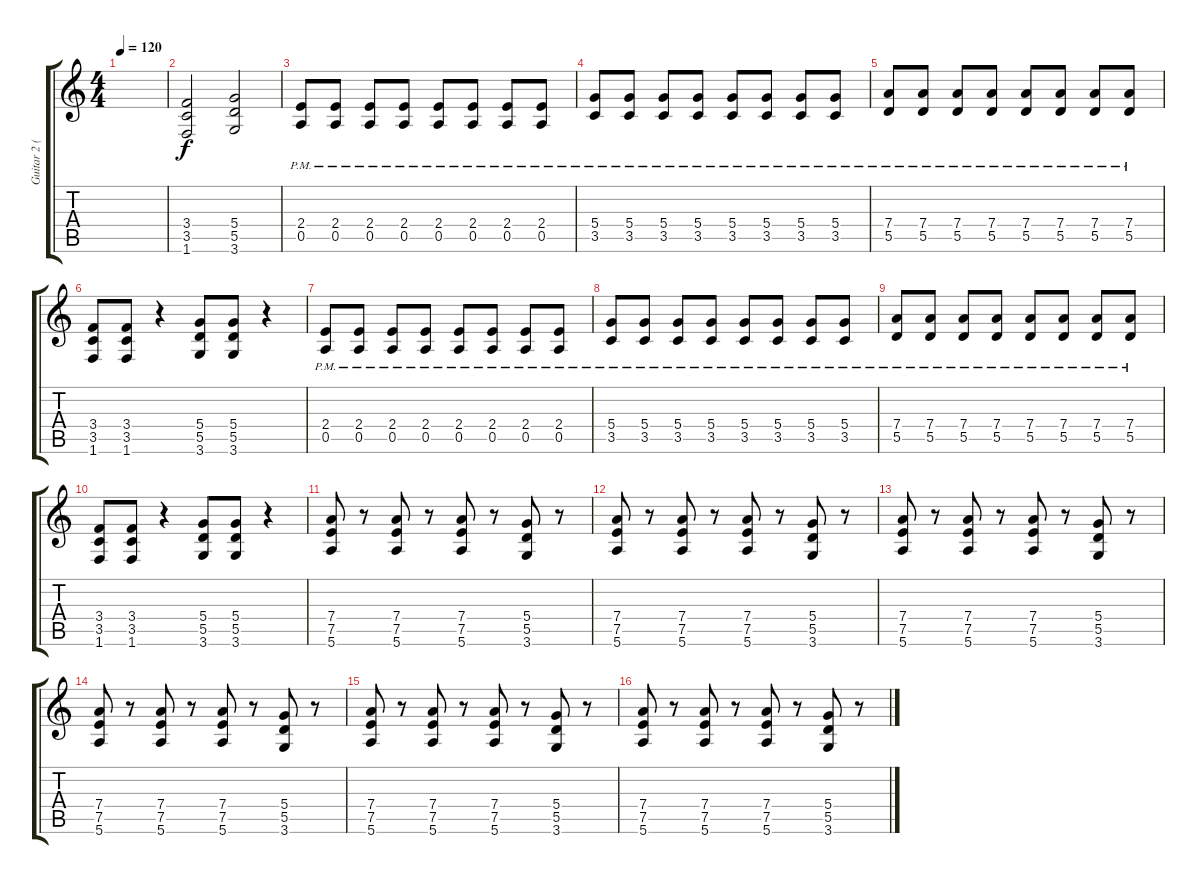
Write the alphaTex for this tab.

\track ("Guitar 2 (Randy Rhoads)" "Guitar 2 (") {instrument distortionguitar bank 255}
\staff {score tabs}
\tuning (E4 B3 G3 D3 A2 E2) {hide}
\ts (4 4)
\tempo 120
\clef g2
\ks c
|
(3.4 3.5 1.6).2 (5.4 5.5 3.6).2 |
(2.4{pm} 0.5{pm}).8 (2.4{pm} 0.5{pm}).8 (2.4{pm} 0.5{pm}).8 (2.4{pm} 0.5{pm}).8 (2.4{pm} 0.5{pm}).8 (2.4{pm} 0.5{pm}).8 (2.4{pm} 0.5{pm}).8 (2.4{pm} 0.5{pm}).8 |
(5.4{pm} 3.5{pm}).8 (5.4{pm} 3.5{pm}).8 (5.4{pm} 3.5{pm}).8 (5.4{pm} 3.5{pm}).8 (5.4{pm} 3.5{pm}).8 (5.4{pm} 3.5{pm}).8 (5.4{pm} 3.5{pm}).8 (5.4{pm} 3.5{pm}).8 |
(7.4{pm} 5.5{pm}).8 (7.4{pm} 5.5{pm}).8 (7.4{pm} 5.5{pm}).8 (7.4{pm} 5.5{pm}).8 (7.4{pm} 5.5{pm}).8 (7.4{pm} 5.5{pm}).8 (7.4{pm} 5.5{pm}).8 (7.4{pm} 5.5{pm}).8 |
(3.4 3.5 1.6).8 (3.4 3.5 1.6).8 r.4 (5.4 5.5 3.6).8 (5.4 5.5 3.6).8 r.4 |
(2.4{pm} 0.5{pm}).8 (2.4{pm} 0.5{pm}).8 (2.4{pm} 0.5{pm}).8 (2.4{pm} 0.5{pm}).8 (2.4{pm} 0.5{pm}).8 (2.4{pm} 0.5{pm}).8 (2.4{pm} 0.5{pm}).8 (2.4{pm} 0.5{pm}).8 |
(5.4{pm} 3.5{pm}).8 (5.4{pm} 3.5{pm}).8 (5.4{pm} 3.5{pm}).8 (5.4{pm} 3.5{pm}).8 (5.4{pm} 3.5{pm}).8 (5.4{pm} 3.5{pm}).8 (5.4{pm} 3.5{pm}).8 (5.4{pm} 3.5{pm}).8 |
(7.4{pm} 5.5{pm}).8 (7.4{pm} 5.5{pm}).8 (7.4{pm} 5.5{pm}).8 (7.4{pm} 5.5{pm}).8 (7.4{pm} 5.5{pm}).8 (7.4{pm} 5.5{pm}).8 (7.4{pm} 5.5{pm}).8 (7.4{pm} 5.5{pm}).8 |
(3.4 3.5 1.6).8 (3.4 3.5 1.6).8 r.4 (5.4 5.5 3.6).8 (5.4 5.5 3.6).8 r.4 |
(7.4 7.5 5.6).8 r.8 (7.4 7.5 5.6).8 r.8 (7.4 7.5 5.6).8 r.8 (5.4 5.5 3.6).8 r.8 |
(7.4 7.5 5.6).8 r.8 (7.4 7.5 5.6).8 r.8 (7.4 7.5 5.6).8 r.8 (5.4 5.5 3.6).8 r.8 |
(7.4 7.5 5.6).8 r.8 (7.4 7.5 5.6).8 r.8 (7.4 7.5 5.6).8 r.8 (5.4 5.5 3.6).8 r.8 |
(7.4 7.5 5.6).8 r.8 (7.4 7.5 5.6).8 r.8 (7.4 7.5 5.6).8 r.8 (5.4 5.5 3.6).8 r.8 |
(7.4 7.5 5.6).8 r.8 (7.4 7.5 5.6).8 r.8 (7.4 7.5 5.6).8 r.8 (5.4 5.5 3.6).8 r.8 |
(7.4 7.5 5.6).8 r.8 (7.4 7.5 5.6).8 r.8 (7.4 7.5 5.6).8 r.8 (5.4 5.5 3.6).8 r.8
